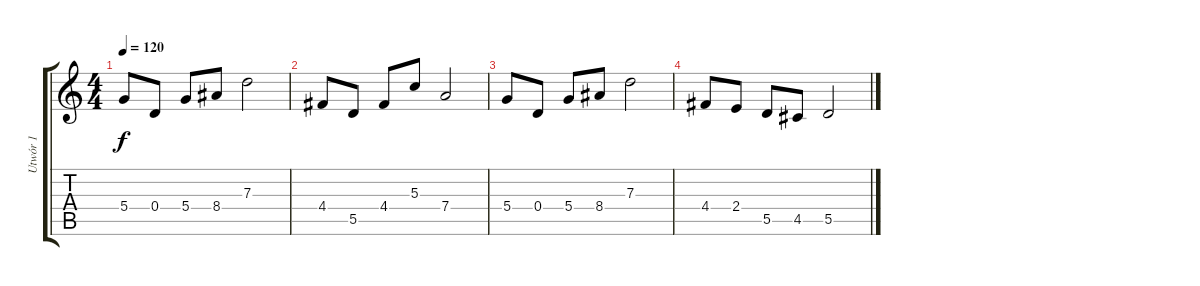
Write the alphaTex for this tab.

\track ("Utwór 1" "Utwór 1") {instrument acousticguitarnylon}
\staff {score tabs}
\tuning (E4 B3 G3 D3 A2 E2) {hide}
\ts (4 4)
\tempo 120
\clef g2
\ks c
5.4.8{dy f} 0.4.8 5.4.8 8.4.8 7.3.2 |
4.4.8 5.5.8 4.4.8 5.3.8 7.4.2 |
5.4.8 0.4.8 5.4.8 8.4.8 7.3.2 |
4.4.8 2.4.8 5.5.8 4.5.8 5.5.2
